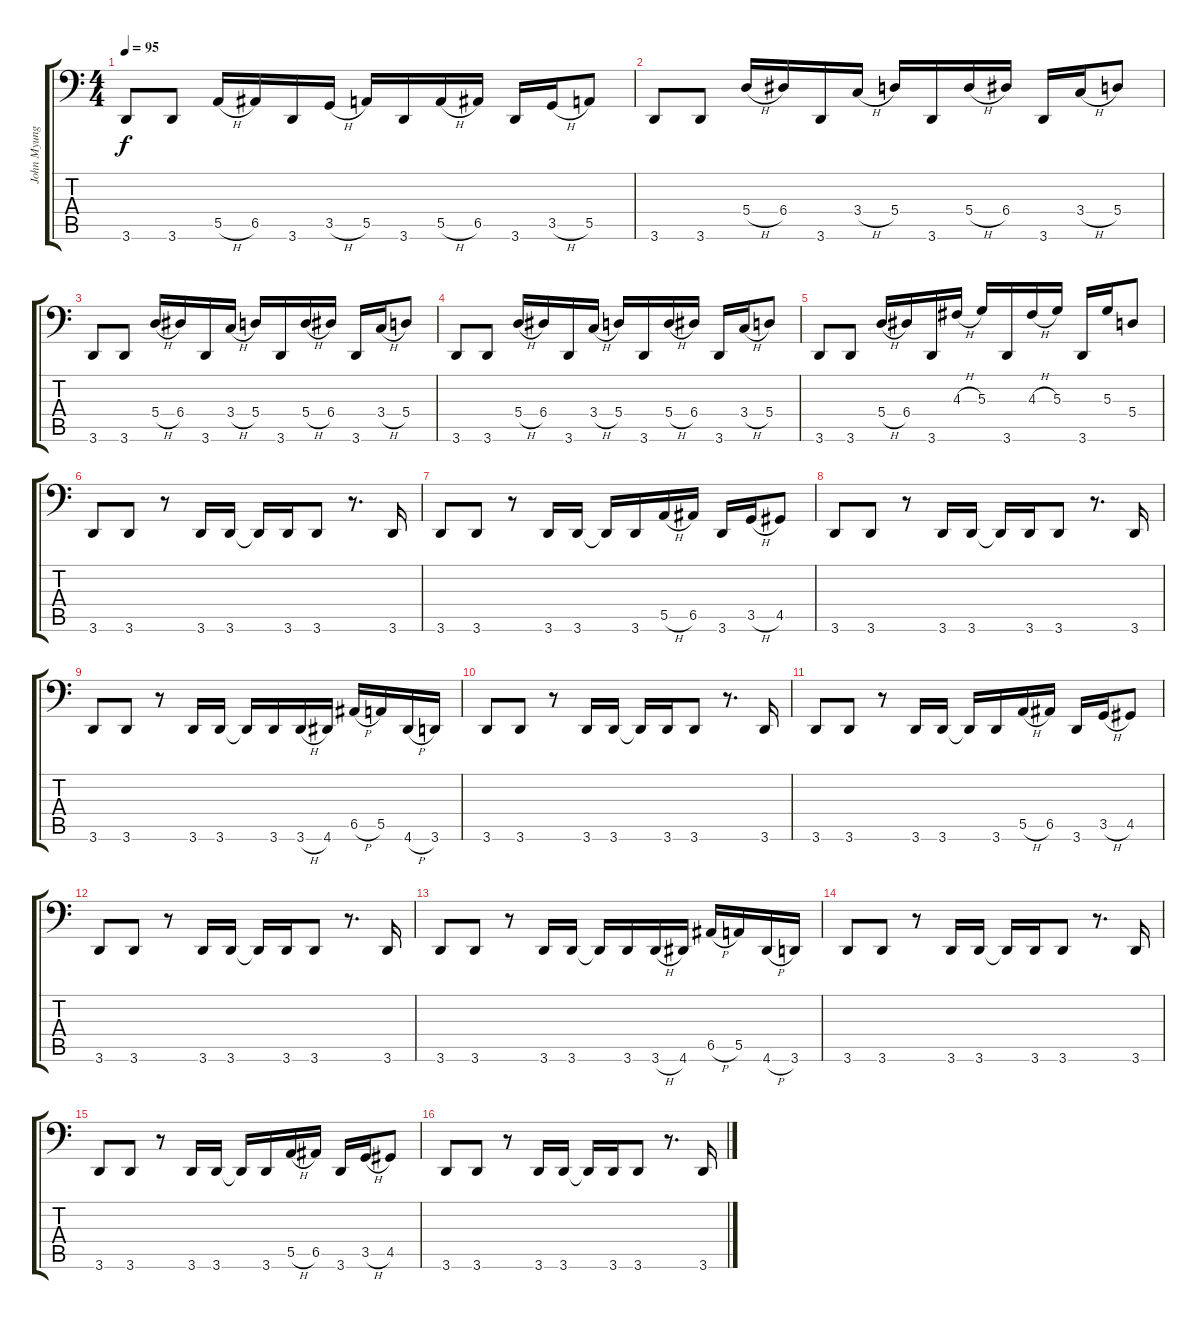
\track ("John Myung" "John Myung") {instrument electricbassfinger}
\staff {score tabs}
\tuning (C3 G2 D2 A1 E1 B0) {hide}
\ts (4 4)
\tempo 95
\clef f4
\ks c
3.6.8{dy f} 3.6.8 5.5{h}.16 6.5.16 3.6.16 3.5{h}.16 5.5.16 3.6.16 5.5{h}.16 6.5.16 3.6.16 3.5{h}.16 5.5.8 |
3.6.8 3.6.8 5.4{h}.16 6.4.16 3.6.16 3.4{h}.16 5.4.16 3.6.16 5.4{h}.16 6.4.16 3.6.16 3.4{h}.16 5.4.8 |
3.6.8 3.6.8 5.4{h}.16 6.4.16 3.6.16 3.4{h}.16 5.4.16 3.6.16 5.4{h}.16 6.4.16 3.6.16 3.4{h}.16 5.4.8 |
3.6.8 3.6.8 5.4{h}.16 6.4.16 3.6.16 3.4{h}.16 5.4.16 3.6.16 5.4{h}.16 6.4.16 3.6.16 3.4{h}.16 5.4.8 |
3.6.8 3.6.8 5.4{h}.16 6.4.16 3.6.16 4.3{h}.16 5.3.16 3.6.16 4.3{h}.16 5.3.16 3.6.16 5.3.16 5.4.8 |
3.6.8 3.6.8 r.8 3.6.16 3.6.16 3.6{t}.16 3.6.16 3.6.8 r.8{d} 3.6.16 |
3.6.8 3.6.8 r.8 3.6.16 3.6.16 3.6{t}.16 3.6.16 5.5{h}.16 6.5.16 3.6.16 3.5{h}.16 4.5.8 |
3.6.8 3.6.8 r.8 3.6.16 3.6.16 3.6{t}.16 3.6.16 3.6.8 r.8{d} 3.6.16 |
3.6.8 3.6.8 r.8 3.6.16 3.6.16 3.6{t}.16 3.6.16 3.6{h}.16 4.6.16 6.5{h}.16 5.5.16 4.6{h}.16 3.6.16 |
3.6.8 3.6.8 r.8 3.6.16 3.6.16 3.6{t}.16 3.6.16 3.6.8 r.8{d} 3.6.16 |
3.6.8 3.6.8 r.8 3.6.16 3.6.16 3.6{t}.16 3.6.16 5.5{h}.16 6.5.16 3.6.16 3.5{h}.16 4.5.8 |
3.6.8 3.6.8 r.8 3.6.16 3.6.16 3.6{t}.16 3.6.16 3.6.8 r.8{d} 3.6.16 |
3.6.8 3.6.8 r.8 3.6.16 3.6.16 3.6{t}.16 3.6.16 3.6{h}.16 4.6.16 6.5{h}.16 5.5.16 4.6{h}.16 3.6.16 |
3.6.8 3.6.8 r.8 3.6.16 3.6.16 3.6{t}.16 3.6.16 3.6.8 r.8{d} 3.6.16 |
3.6.8 3.6.8 r.8 3.6.16 3.6.16 3.6{t}.16 3.6.16 5.5{h}.16 6.5.16 3.6.16 3.5{h}.16 4.5.8 |
3.6.8 3.6.8 r.8 3.6.16 3.6.16 3.6{t}.16 3.6.16 3.6.8 r.8{d} 3.6.16
